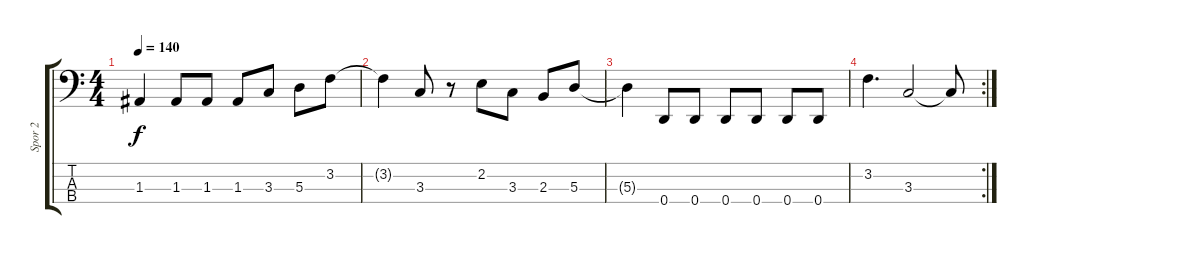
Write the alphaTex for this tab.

\track ("Spor 2" "Spor 2") {instrument electricbassfinger}
\staff {score tabs}
\tuning (G2 D2 A1 D1) {hide}
\ts (4 4)
\tempo 140
\clef f4
\ks c
1.3{t}.4{dy f} 1.3.8 1.3.8 1.3.8 3.3.8 5.3.8 3.2.8 |
3.2{t}.4 3.3.8 r.8 2.2.8 3.3.8 2.3.8 5.3.8 |
5.3{t}.4 0.4.8 0.4.8 0.4.8 0.4.8 0.4.8 0.4.8 |
\rc 2
3.2.4{d} 3.3.2 3.3{t}.8
